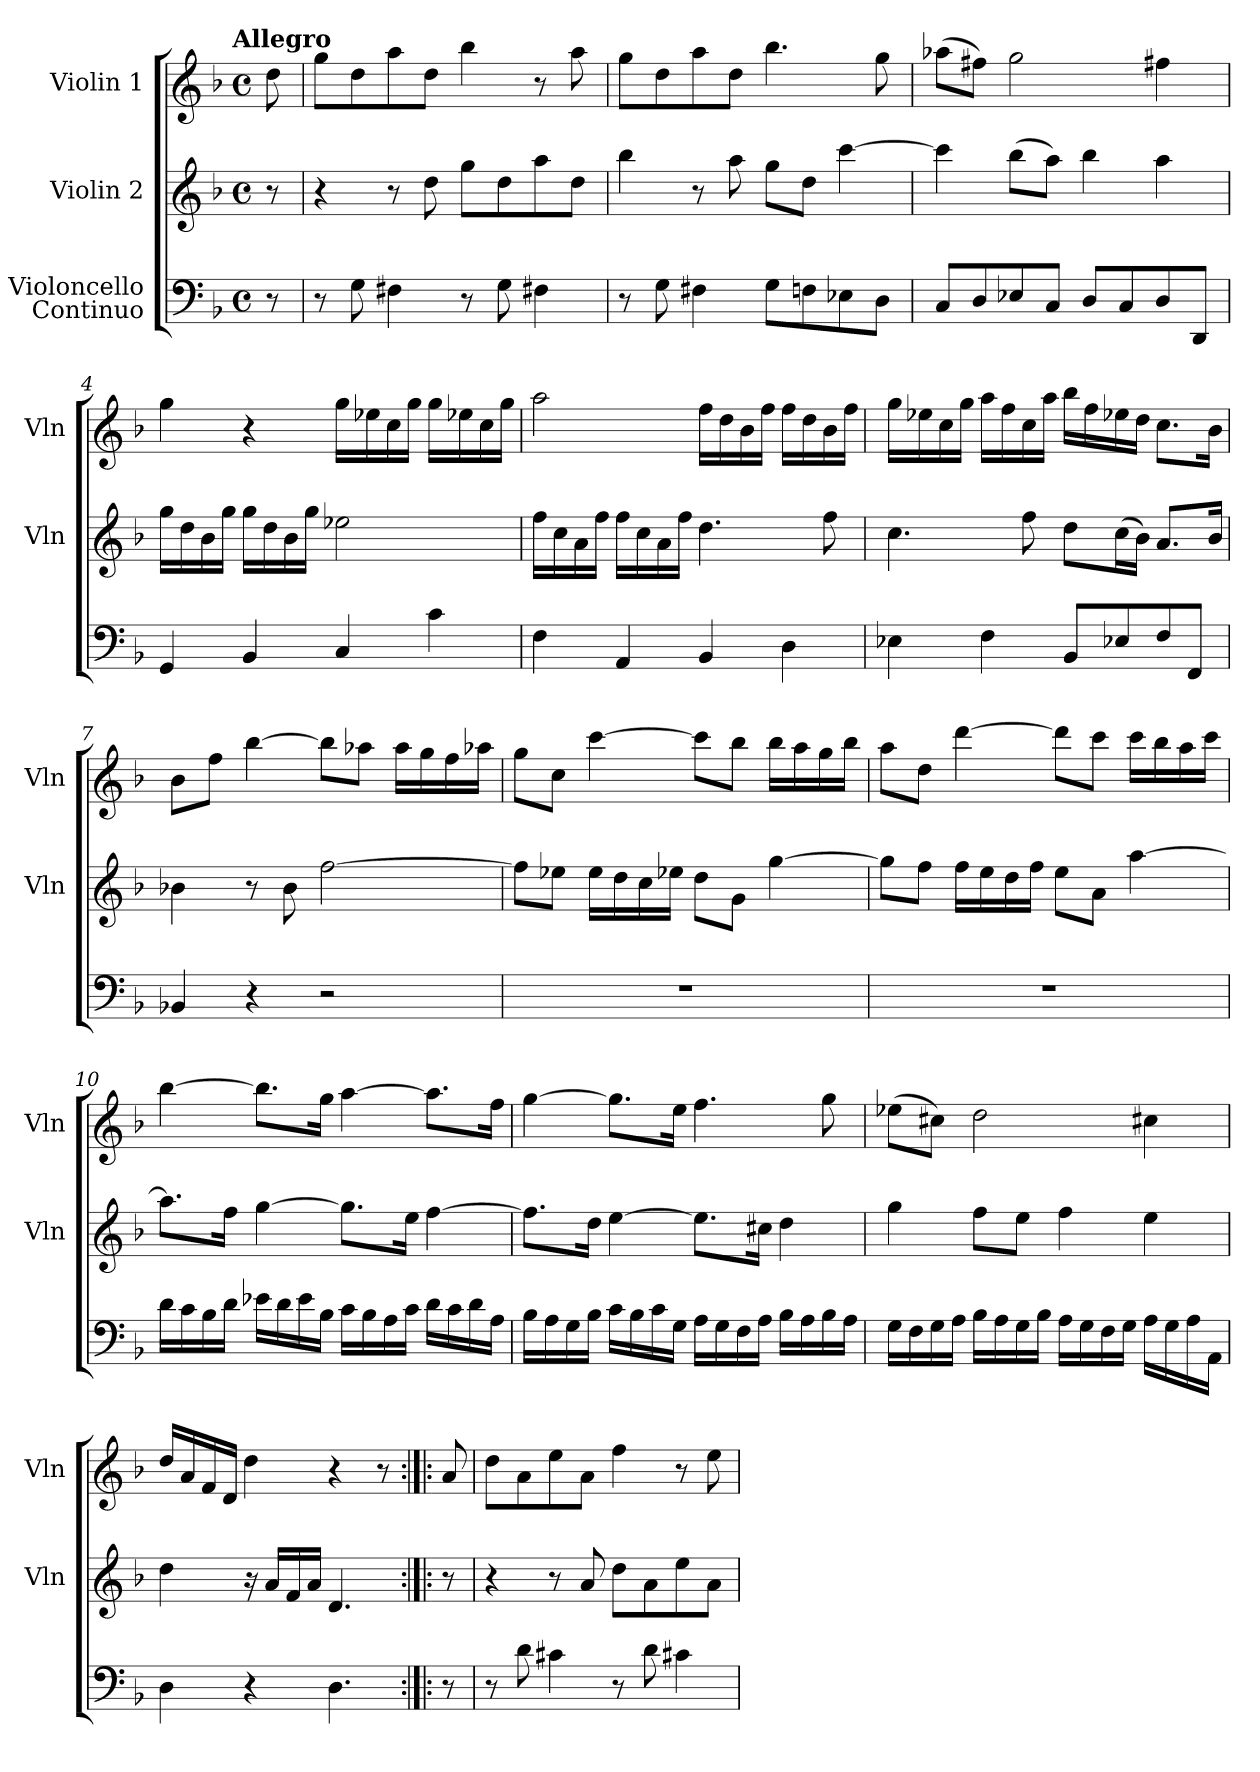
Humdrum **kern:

**kern	**kern	**kern
*part3	*part2	*part1
*staff3	*staff2	*staff1
*I"Violoncello\nContinuo	*I"Violin 2	*I"Violin 1
*	*I'Vln	*I'Vln
*clefF4	*clefG2	*clefG2
*k[b-]	*k[b-]	*k[b-]
!!LO:TX:omd:t=Allegro
*M4/4	*M4/4	*M4/4
*met(c)	*met(c)	*met(c)
*MM132	*MM132	*MM132
=	=	=
8r	8r	8dd\
=1	=1	=1
8r	4r	8gg\L
8G\	.	8dd\
4F#X\	8r	8aa\
.	8dd\	8dd\J
8r	8gg\L	4bb-\
8G\	8dd\	.
4F#X\	8aa\	8r
.	8dd\J	8aa\
=2	=2	=2
8r	4bb-\	8gg\L
8G\	.	8dd\
4F#X\	8r	8aa\
.	8aa\	8dd\J
8G\L	8gg\L	4.bb-\
8Fn\	8dd\J	.
8E-X\	[4ccc\	.
8D\J	.	8gg\
=3	=3	=3
8C/L	4ccc\]	(8aa-X\L
8D/	.	8ff#X\J)
8E-X/	(8bb-\L	2gg\
8C/J	8aa\J)	.
8D/L	4bb-\	.
8C/	.	.
8D/	4aa\	4ff#X\
8DD/J	.	.
=4	=4	=4
4GG/	16gg\LL	4gg\
.	16dd\	.
.	16b-\	.
.	16gg\JJ	.
4BB-/	16gg\LL	4r
.	16dd\	.
.	16b-\	.
.	16gg\JJ	.
4C/	2ee-X\	16gg\LL
.	.	16ee-X\
.	.	16cc\
.	.	16gg\JJ
4c\	.	16gg\LL
.	.	16ee-X\
.	.	16cc\
.	.	16gg\JJ
=5	=5	=5
4F\	16ff\LL	2aa\
.	16cc\	.
.	16a\	.
.	16ff\JJ	.
4AA/	16ff\LL	.
.	16cc\	.
.	16a\	.
.	16ff\JJ	.
4BB-/	4.dd\	16ff\LL
.	.	16dd\
.	.	16b-\
.	.	16ff\JJ
4D\	.	16ff\LL
.	.	16dd\
.	8ff\	16b-\
.	.	16ff\JJ
=6	=6	=6
4E-X\	4.cc\	16gg\LL
.	.	16ee-X\
.	.	16cc\
.	.	16gg\JJ
4F\	.	16aa\LL
.	.	16ff\
.	8ff\	16cc\
.	.	16aa\JJ
8BB-/L	8dd\L	16bb-\LL
.	.	16ff\
8E-X/	(16cc\L	16ee-X\
.	16b-\JJ)	16dd\JJ
8F/	8.a/L	8.cc\L
8FF/J	.	.
.	16b-/Jk	16b-\Jk
=7	=7	=7
4BB-X/	4b-X\	8b-\L
.	.	8ff\J
4r	8r	[4bb-\
.	8b-\	.
2r	[2ff\	8bb-\L]
.	.	8aa-X\J
.	.	16aa-\LL
.	.	16gg\
.	.	16ff\
.	.	16aa-X\JJ
=8	=8	=8
1r	8ff\L]	8gg\L
.	8ee-X\J	8cc\J
.	16ee-\LL	[4ccc\
.	16dd\	.
.	16cc\	.
.	16ee-X\JJ	.
.	8dd\L	8ccc\L]
.	8g\J	8bb-\J
.	[4gg\	16bb-\LL
.	.	16aa\
.	.	16gg\
.	.	16bb-\JJ
=9	=9	=9
1r	8gg\L]	8aa\L
.	8ff\J	8dd\J
.	16ff\LL	[4ddd\
.	16ee\	.
.	16dd\	.
.	16ff\JJ	.
.	8ee\L	8ddd\L]
.	8a\J	8ccc\J
.	[4aa\	16ccc\LL
.	.	16bb-\
.	.	16aa\
.	.	16ccc\JJ
=10	=10	=10
16d\LL	8.aa\L]	[4bb-\
16c\	.	.
16B-\	.	.
16d\JJ	16ff\Jk	.
16e-X\LL	[4gg\	8.bb-\L]
16d\	.	.
16e-\	.	.
16B-\JJ	.	16gg\Jk
16c\LL	8.gg\L]	[4aa\
16B-\	.	.
16A\	.	.
16c\JJ	16ee\Jk	.
16d\LL	[4ff\	8.aa\L]
16c\	.	.
16d\	.	.
16A\JJ	.	16ff\Jk
=11	=11	=11
16B-\LL	8.ff\L]	[4gg\
16A\	.	.
16G\	.	.
16B-\JJ	16dd\Jk	.
16c\LL	[4ee\	8.gg\L]
16B-\	.	.
16c\	.	.
16G\JJ	.	16ee\Jk
16A\LL	8.ee\L]	4.ff\
16G\	.	.
16F\	.	.
16A\JJ	16cc#X\Jk	.
16B-\LL	4dd\	.
16A\	.	.
16B-\	.	8gg\
16A\JJ	.	.
=12	=12	=12
16G\LL	4gg\	(8ee-X\L
16F\	.	.
16G\	.	8cc#X\J)
16A\JJ	.	.
16B-\LL	8ff\L	2dd\
16A\	.	.
16G\	8ee\J	.
16B-\JJ	.	.
16A\LL	4ff\	.
16G\	.	.
16F\	.	.
16G\JJ	.	.
16A\LL	4ee\	4cc#X\
16G\	.	.
16A\	.	.
16AA\JJ	.	.
=	=	=
4D\	4dd\	16dd/LL
.	.	16a/
.	.	16f/
.	.	16d/JJ
4r	16r	4dd\
.	16a/LL	.
.	16f/	.
.	16a/JJ	.
4.D\	4.d/	4r
.	.	8r
=13:|!|:	=13:|!|:	=13:|!|:
8r	8r	8a/
=14	=14	=14
8r	4r	8dd\L
8d\	.	8a\
4c#X\	8r	8ee\
.	8a/	8a\J
8r	8dd\L	4ff\
8d\	8a\	.
4c#X\	8ee\	8r
.	8a\J	8ee\
=	=	=
*-	*-	*-
